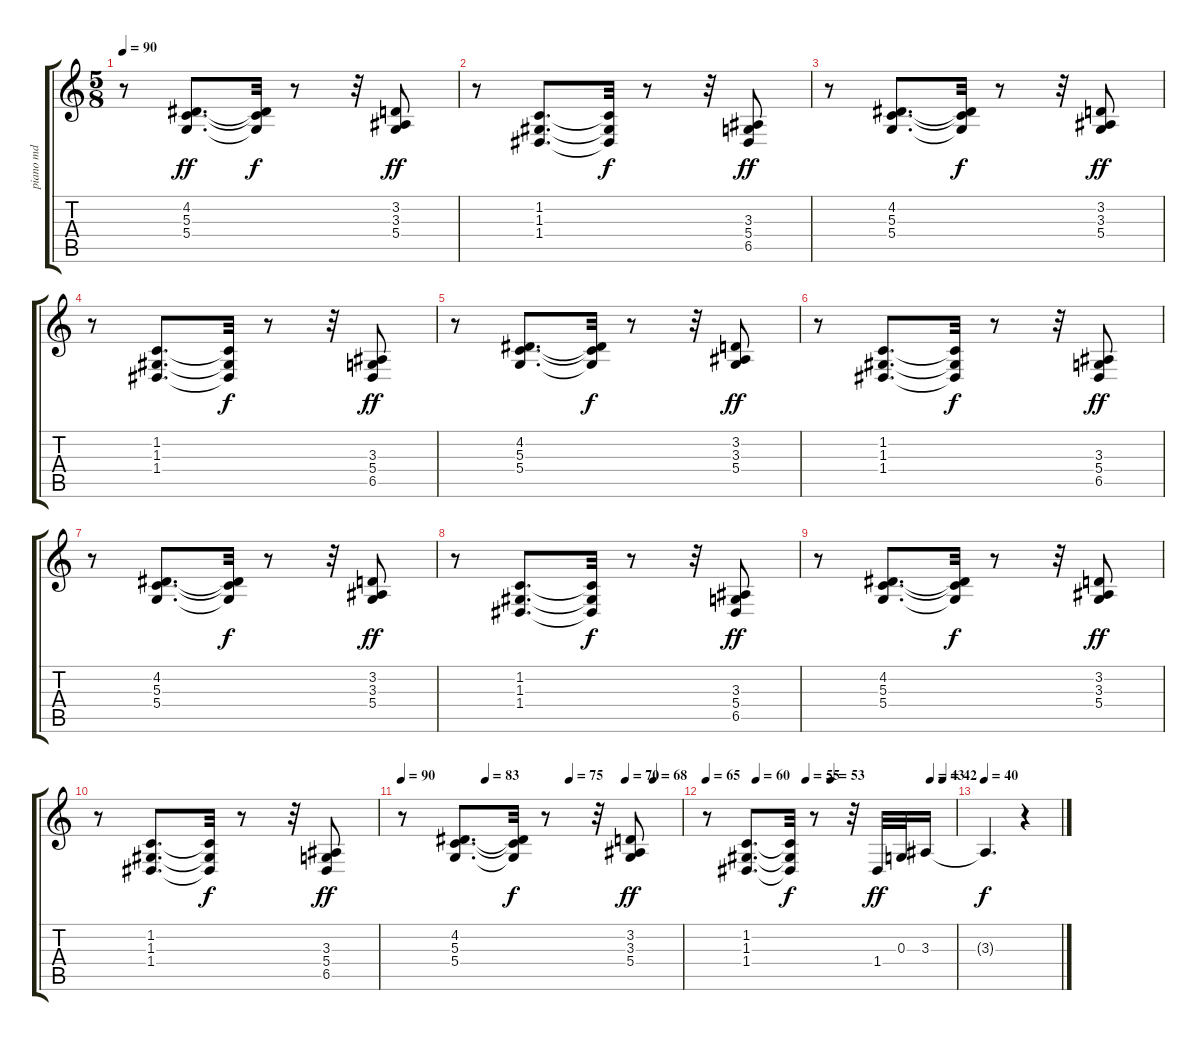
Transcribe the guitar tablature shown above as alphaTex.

\track ("piano md" "piano md") {instrument acousticgrandpiano}
\staff {score tabs}
\tuning (E4 B3 G3 D3 A2 E2) {hide}
\ts (5 8)
\tempo 90
\clef g2
\ks c
r.8{dy ff} (4.2 5.3 5.4).8{d} (4.2{t} 5.3{t} 5.4{t}).32{dy f} r.8 r.32 (3.2 3.3 5.4).8{dy ff} |
r.8 (1.2 1.3 1.4).8{d} (1.2{t} 1.3{t} 1.4{t}).32{dy f} r.8 r.32 (3.3 5.4 6.5).8{dy ff} |
r.8 (4.2 5.3 5.4).8{d} (4.2{t} 5.3{t} 5.4{t}).32{dy f} r.8 r.32 (3.2 3.3 5.4).8{dy ff} |
r.8 (1.2 1.3 1.4).8{d} (1.2{t} 1.3{t} 1.4{t}).32{dy f} r.8 r.32 (3.3 5.4 6.5).8{dy ff} |
r.8 (4.2 5.3 5.4).8{d} (4.2{t} 5.3{t} 5.4{t}).32{dy f} r.8 r.32 (3.2 3.3 5.4).8{dy ff} |
r.8 (1.2 1.3 1.4).8{d} (1.2{t} 1.3{t} 1.4{t}).32{dy f} r.8 r.32 (3.3 5.4 6.5).8{dy ff} |
r.8 (4.2 5.3 5.4).8{d} (4.2{t} 5.3{t} 5.4{t}).32{dy f} r.8 r.32 (3.2 3.3 5.4).8{dy ff} |
r.8 (1.2 1.3 1.4).8{d} (1.2{t} 1.3{t} 1.4{t}).32{dy f} r.8 r.32 (3.3 5.4 6.5).8{dy ff} |
r.8 (4.2 5.3 5.4).8{d} (4.2{t} 5.3{t} 5.4{t}).32{dy f} r.8 r.32 (3.2 3.3 5.4).8{dy ff} |
r.8 (1.2 1.3 1.4).8{d} (1.2{t} 1.3{t} 1.4{t}).32{dy f} r.8 r.32 (3.3 5.4 6.5).8{dy ff} |
\tempo 90
\tempo (83 0.3)
\tempo (75 0.6)
\tempo (70 0.8)
\tempo (68 0.9)
r.8 (4.2 5.3 5.4).8{d} (4.2{t} 5.3{t} 5.4{t}).32{dy f} r.8 r.32 (3.2 3.3 5.4).8{dy ff} |
\tempo 65
\tempo (60 0.2)
\tempo (55 0.4)
\tempo (53 0.5)
\tempo (43 0.9)
\tempo (42 0.95)
r.8 (1.2 1.3 1.4).8{d} (1.2{t} 1.3{t} 1.4{t}).32{dy f} r.8 r.32 1.4.32{dy ff} 0.3.32 3.3.16 |
\tempo 40
3.3{t}.4{d dy f} r.4
